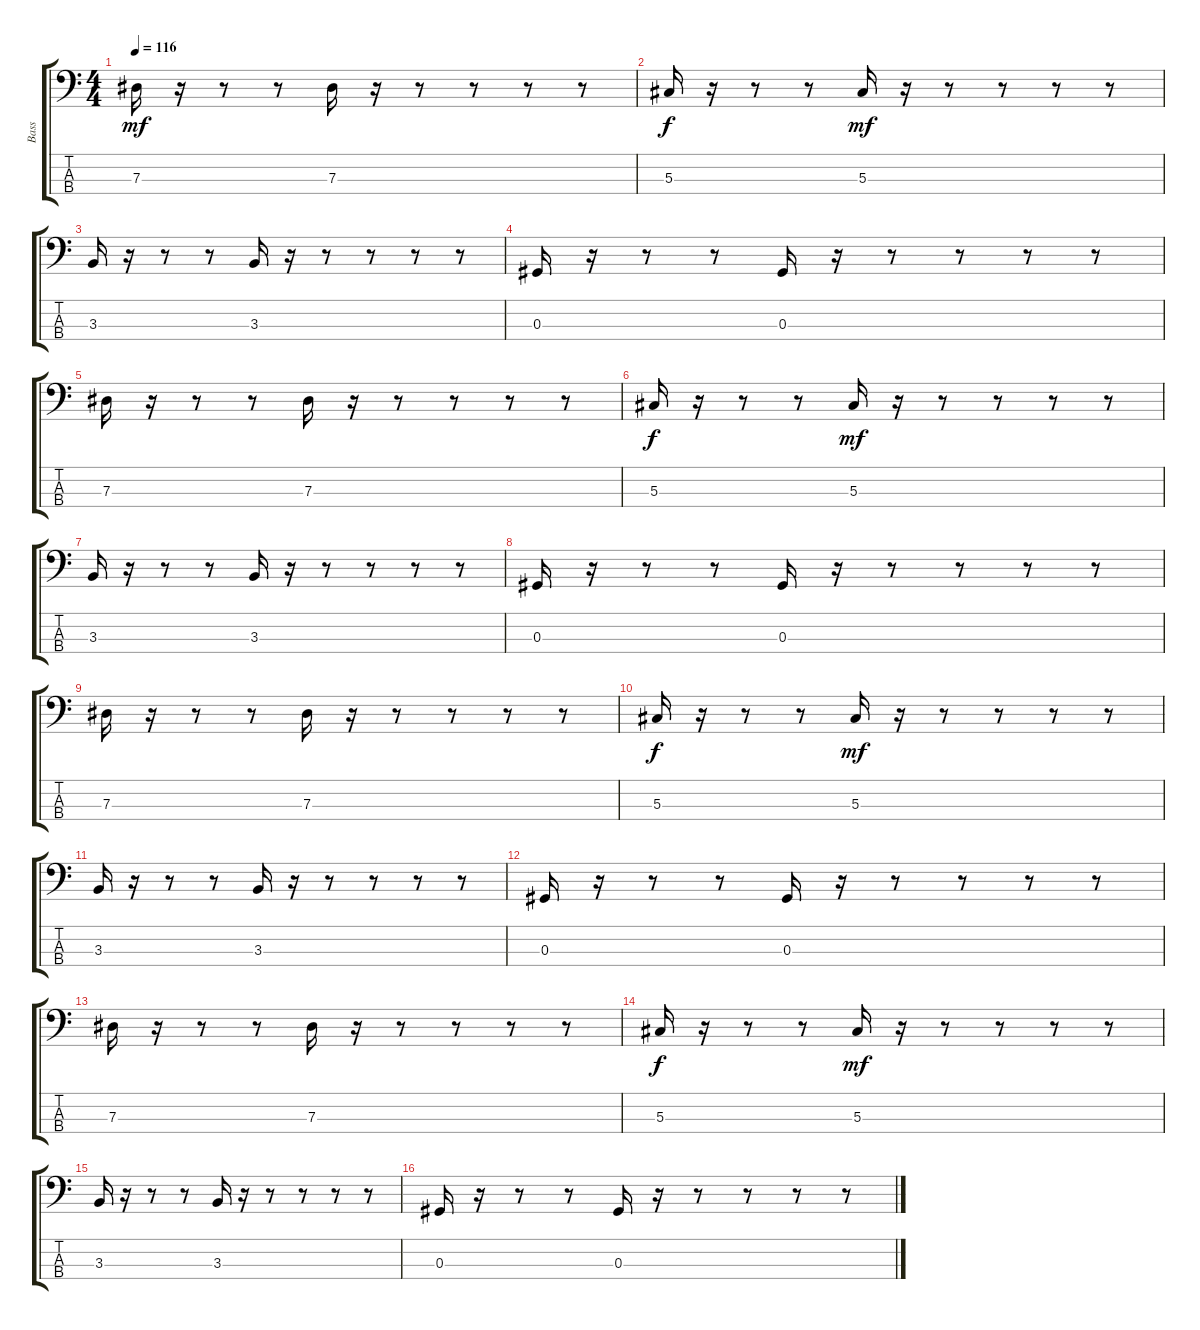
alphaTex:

\track ("Bass" "Bass") {instrument fretlessbass}
\staff {score tabs}
\tuning (Gb2 Db2 Ab1 Eb1) {hide}
\ts (4 4)
\tempo 116
\clef f4
\ks c
7.3.16{dy mf} r.16 r.8 r.8 7.3.16 r.16 r.8 r.8 r.8 r.8 |
5.3.16{dy f} r.16 r.8 r.8 5.3.16{dy mf} r.16 r.8 r.8 r.8 r.8 |
3.3.16 r.16 r.8 r.8 3.3.16 r.16 r.8 r.8 r.8 r.8 |
0.3.16 r.16 r.8 r.8 0.3.16 r.16 r.8 r.8 r.8 r.8 |
7.3.16 r.16 r.8 r.8 7.3.16 r.16 r.8 r.8 r.8 r.8 |
5.3.16{dy f} r.16 r.8 r.8 5.3.16{dy mf} r.16 r.8 r.8 r.8 r.8 |
3.3.16 r.16 r.8 r.8 3.3.16 r.16 r.8 r.8 r.8 r.8 |
0.3.16 r.16 r.8 r.8 0.3.16 r.16 r.8 r.8 r.8 r.8 |
7.3.16 r.16 r.8 r.8 7.3.16 r.16 r.8 r.8 r.8 r.8 |
5.3.16{dy f} r.16 r.8 r.8 5.3.16{dy mf} r.16 r.8 r.8 r.8 r.8 |
3.3.16 r.16 r.8 r.8 3.3.16 r.16 r.8 r.8 r.8 r.8 |
0.3.16 r.16 r.8 r.8 0.3.16 r.16 r.8 r.8 r.8 r.8 |
7.3.16 r.16 r.8 r.8 7.3.16 r.16 r.8 r.8 r.8 r.8 |
5.3.16{dy f} r.16 r.8 r.8 5.3.16{dy mf} r.16 r.8 r.8 r.8 r.8 |
3.3.16 r.16 r.8 r.8 3.3.16 r.16 r.8 r.8 r.8 r.8 |
0.3.16 r.16 r.8 r.8 0.3.16 r.16 r.8 r.8 r.8 r.8
